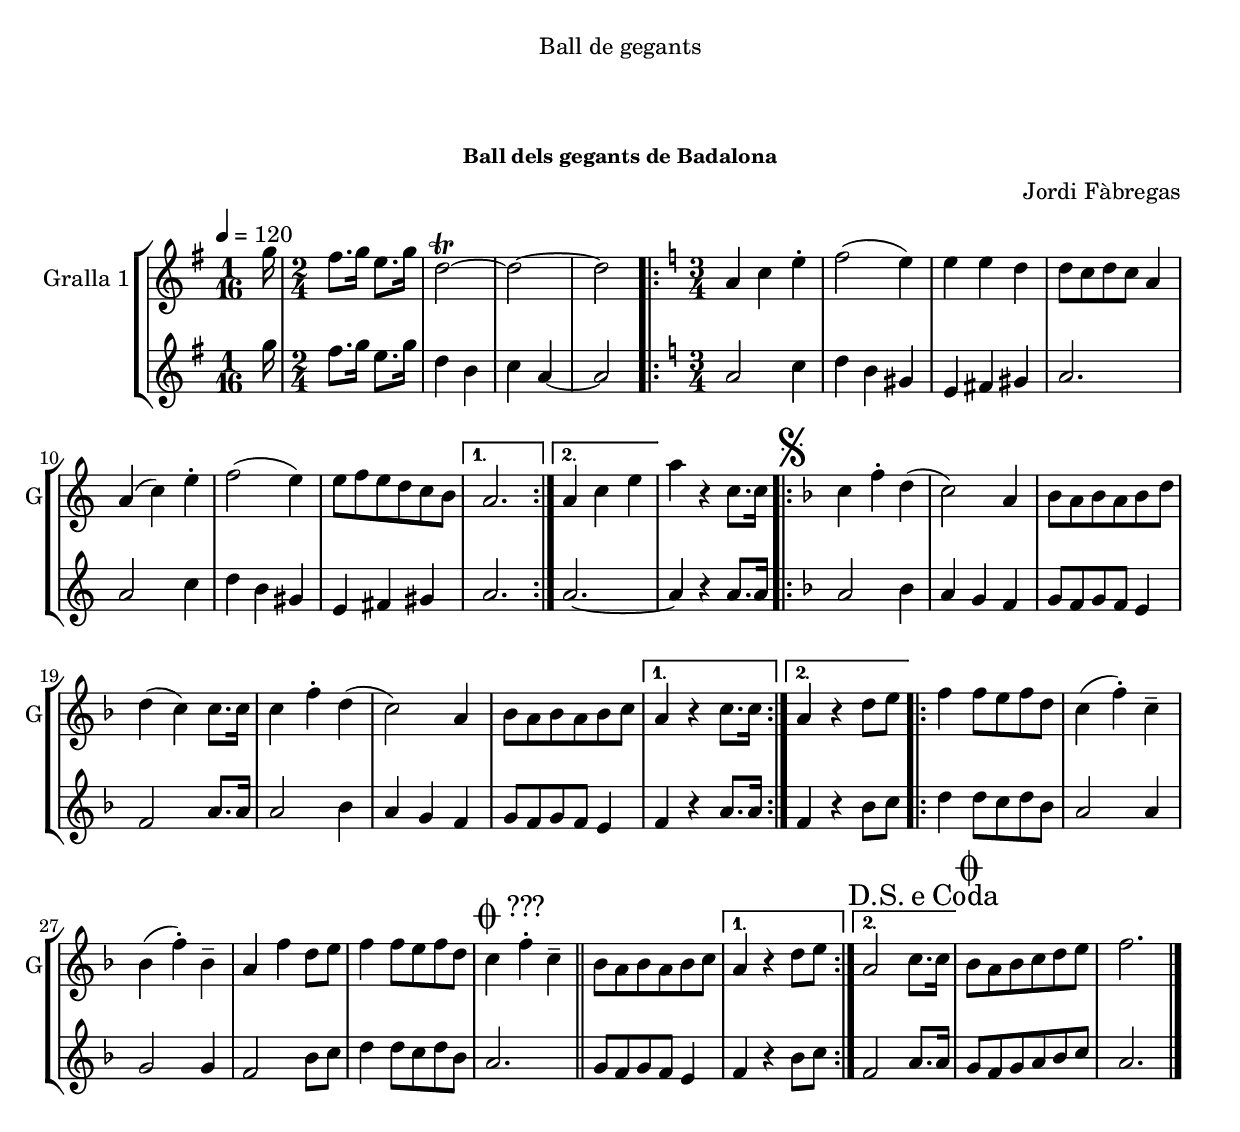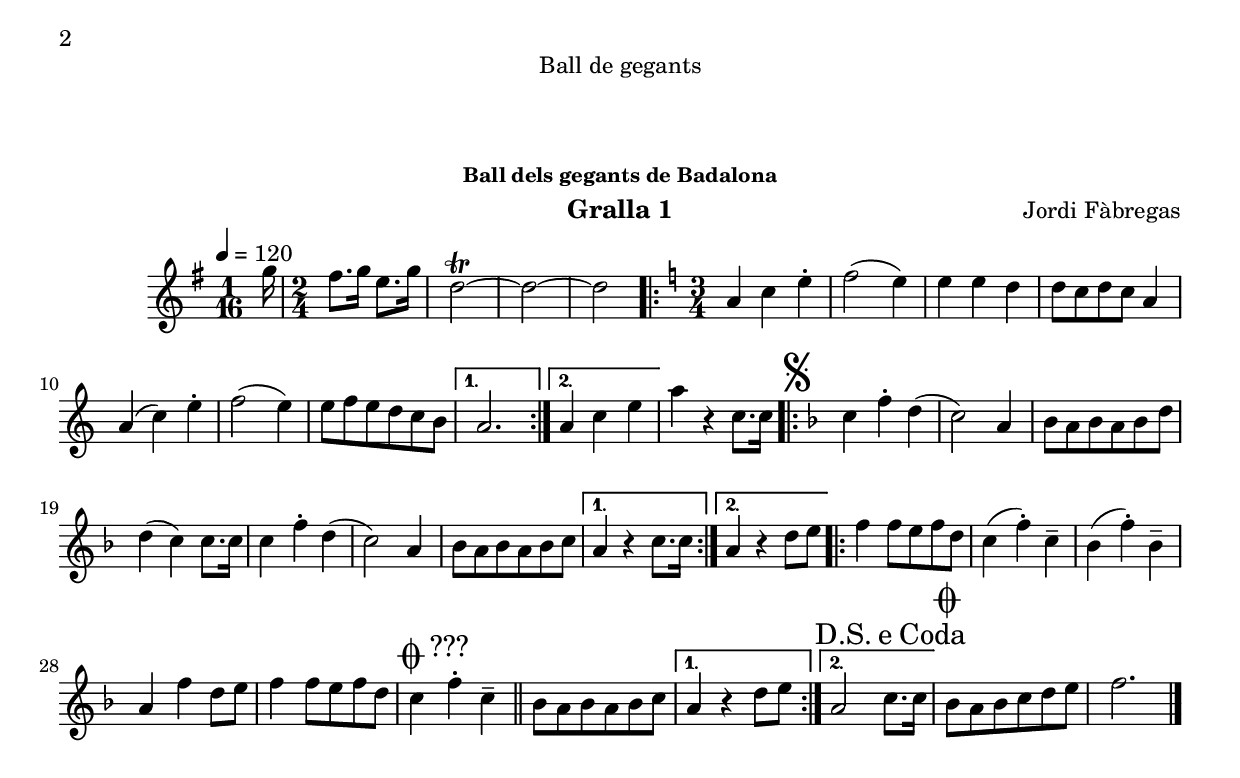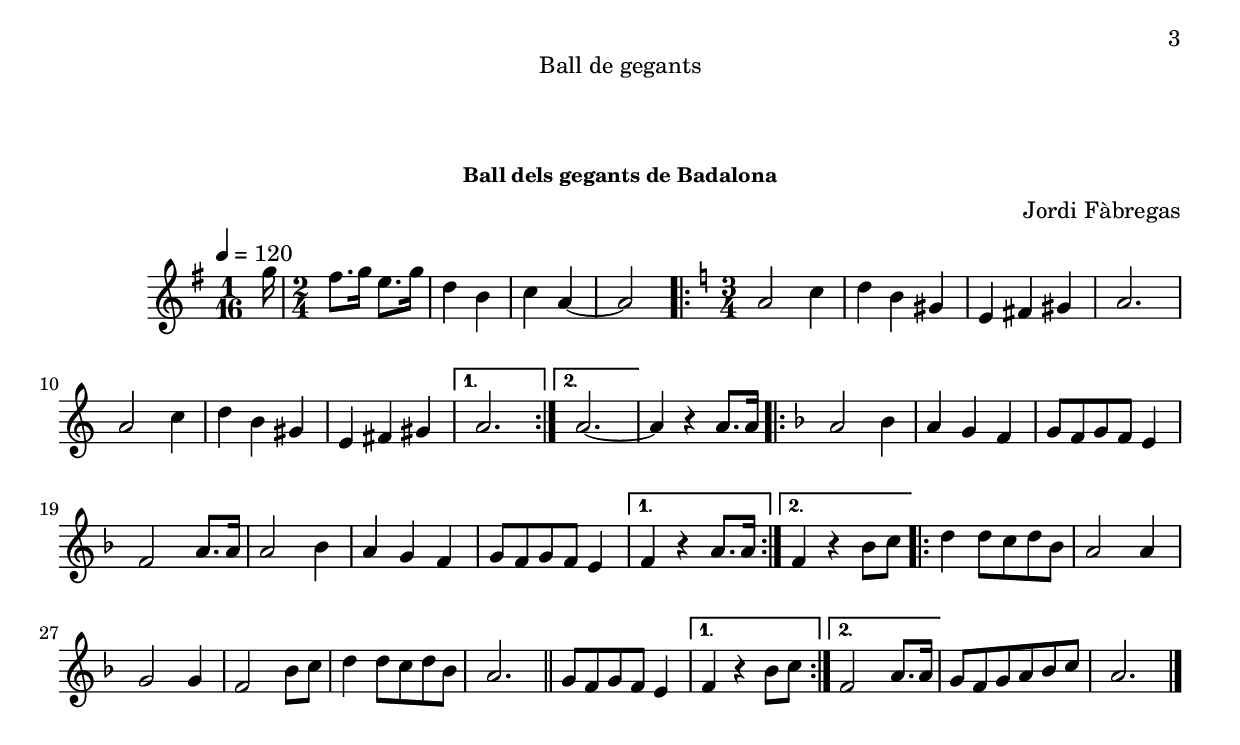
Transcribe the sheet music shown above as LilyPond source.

\version "2.22.1"

\header {
  dedication="Ball de gegants"
  title="                    "
  subtitle="              "
  subsubtitle="Ball dels gegants de Badalona"
  poet=""
  meter=""
  piece=""
  composer="Jordi Fàbregas"
  arranger=""
  opus=""
  instrument=""
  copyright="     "
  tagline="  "
}

liniaroAa =
\relative g''
{
  \tempo 4=120
  \clef treble
  \key g \major
  \time 1/16
  g16  |
  \time 2/4   fis8. g16 e8. g16  |
  d2\trill ~  |
  d2 ~  |
  %05
  d2  |
  \key c \major   \time 3/4   \repeat volta 2 { a4 c e-.   |
  f2 ( e4 )  |
  e4 e d  |
  d8 c d c a4  |
  %10
  a4 ( c ) e-.  |
  f2 ( e4 )  |
  e8 f e d c b }
  \alternative { { a2. }
  { a4 c e } }
  %15
  a4 r c,8. c16  |
  \key f \major   \repeat volta 2 { \mark \markup {\musicglyph #"scripts.segno"} c4 f-. d (  |
  c2 ) a4  |
  bes8 a bes a bes d  |
  d4 ( c ) c8. c16  |
  %20
  c4 f-. d (  |
  c2 ) a4  |
  bes8 a bes a bes c }
  \alternative { { a4 r c8. c16 }
  { a4 r d8 e } }
  %25
  \repeat volta 2 { f4 f8 e f d  |
  c4 ( f-. ) c--  |
  bes4 ( f'-. ) bes,--  |
  a4 f' d8 e  |
  f4 f8 e f d  |
  %30
  \mark \markup {\musicglyph #"scripts.coda" ???} c4 f-. c--   \bar "||"
  bes8 a bes a bes c }
  \alternative { { a4 r d8 e }
  { \mark \markup {D.S. e Coda} a,2 c8. c16 } }
  \mark \markup {\musicglyph #"scripts.coda"} bes8 a bes c d e  |
  %35
  f2.  \bar "|."
}

liniaroAb =
\relative g''
{
  \tempo 4=120
  \clef treble
  \key g \major
  \time 1/16
  g16  |
  \time 2/4   fis8. g16 e8. g16  |
  d4 b  |
  c4 a ~  |
  %05
  a2  |
  \key c \major   \time 3/4   \repeat volta 2 { a2 c4  |
  d4 b gis  |
  e4 fis gis  |
  a2.  |
  %10
  a2 c4  |
  d4 b gis  |
  e4 fis gis }
  \alternative { { a2. }
  { a2. ~ } }
  %15
  a4 r a8. a16  |
  \key f \major   \repeat volta 2 { a2 bes4  |
  a4 g f  |
  g8 f g f e4  |
  f2 a8. a16  |
  %20
  a2 bes4  |
  a4 g f  |
  g8 f g f e4 }
  \alternative { { f4 r a8. a16 }
  { f4 r bes8 c } }
  %25
  \repeat volta 2 { d4 d8 c d bes  |
  a2 a4  |
  g2 g4  |
  f2 bes8 c  |
  d4 d8 c d bes  |
  %30
  a2.  \bar "||"
  g8 f g f e4 }
  \alternative { { f4 r bes8 c }
  { f,2 a8. a16 } }
  g8 f g a bes c  |
  %35
  a2.  \bar "|."
}

\bookpart {
  \score {
    \new StaffGroup {
      \override Score.RehearsalMark #'self-alignment-X = #LEFT
      <<
        \new Staff \with {instrumentName = #"Gralla 1" shortInstrumentName = #"G"} \liniaroAa
        \new Staff \with {instrumentName = #"" shortInstrumentName = #" "} \liniaroAb
      >>
    }
    \layout {}
  }
  \score { \unfoldRepeats
    \new StaffGroup {
      \override Score.RehearsalMark #'self-alignment-X = #LEFT
      <<
        \new Staff \with {instrumentName = #"Gralla 1" shortInstrumentName = #"G"} \liniaroAa
        \new Staff \with {instrumentName = #"" shortInstrumentName = #" "} \liniaroAb
      >>
    }
    \midi {}
  }
}

\bookpart {
  \header {instrument="Gralla 1"}
  \score {
    \new StaffGroup {
      \override Score.RehearsalMark #'self-alignment-X = #LEFT
      <<
        \new Staff \liniaroAa
      >>
    }
    \layout {}
  }
  \score { \unfoldRepeats
    \new StaffGroup {
      \override Score.RehearsalMark #'self-alignment-X = #LEFT
      <<
        \new Staff \liniaroAa
      >>
    }
    \midi {}
  }
}

\bookpart {
  \header {instrument=""}
  \score {
    \new StaffGroup {
      \override Score.RehearsalMark #'self-alignment-X = #LEFT
      <<
        \new Staff \liniaroAb
      >>
    }
    \layout {}
  }
  \score { \unfoldRepeats
    \new StaffGroup {
      \override Score.RehearsalMark #'self-alignment-X = #LEFT
      <<
        \new Staff \liniaroAb
      >>
    }
    \midi {}
  }
}

